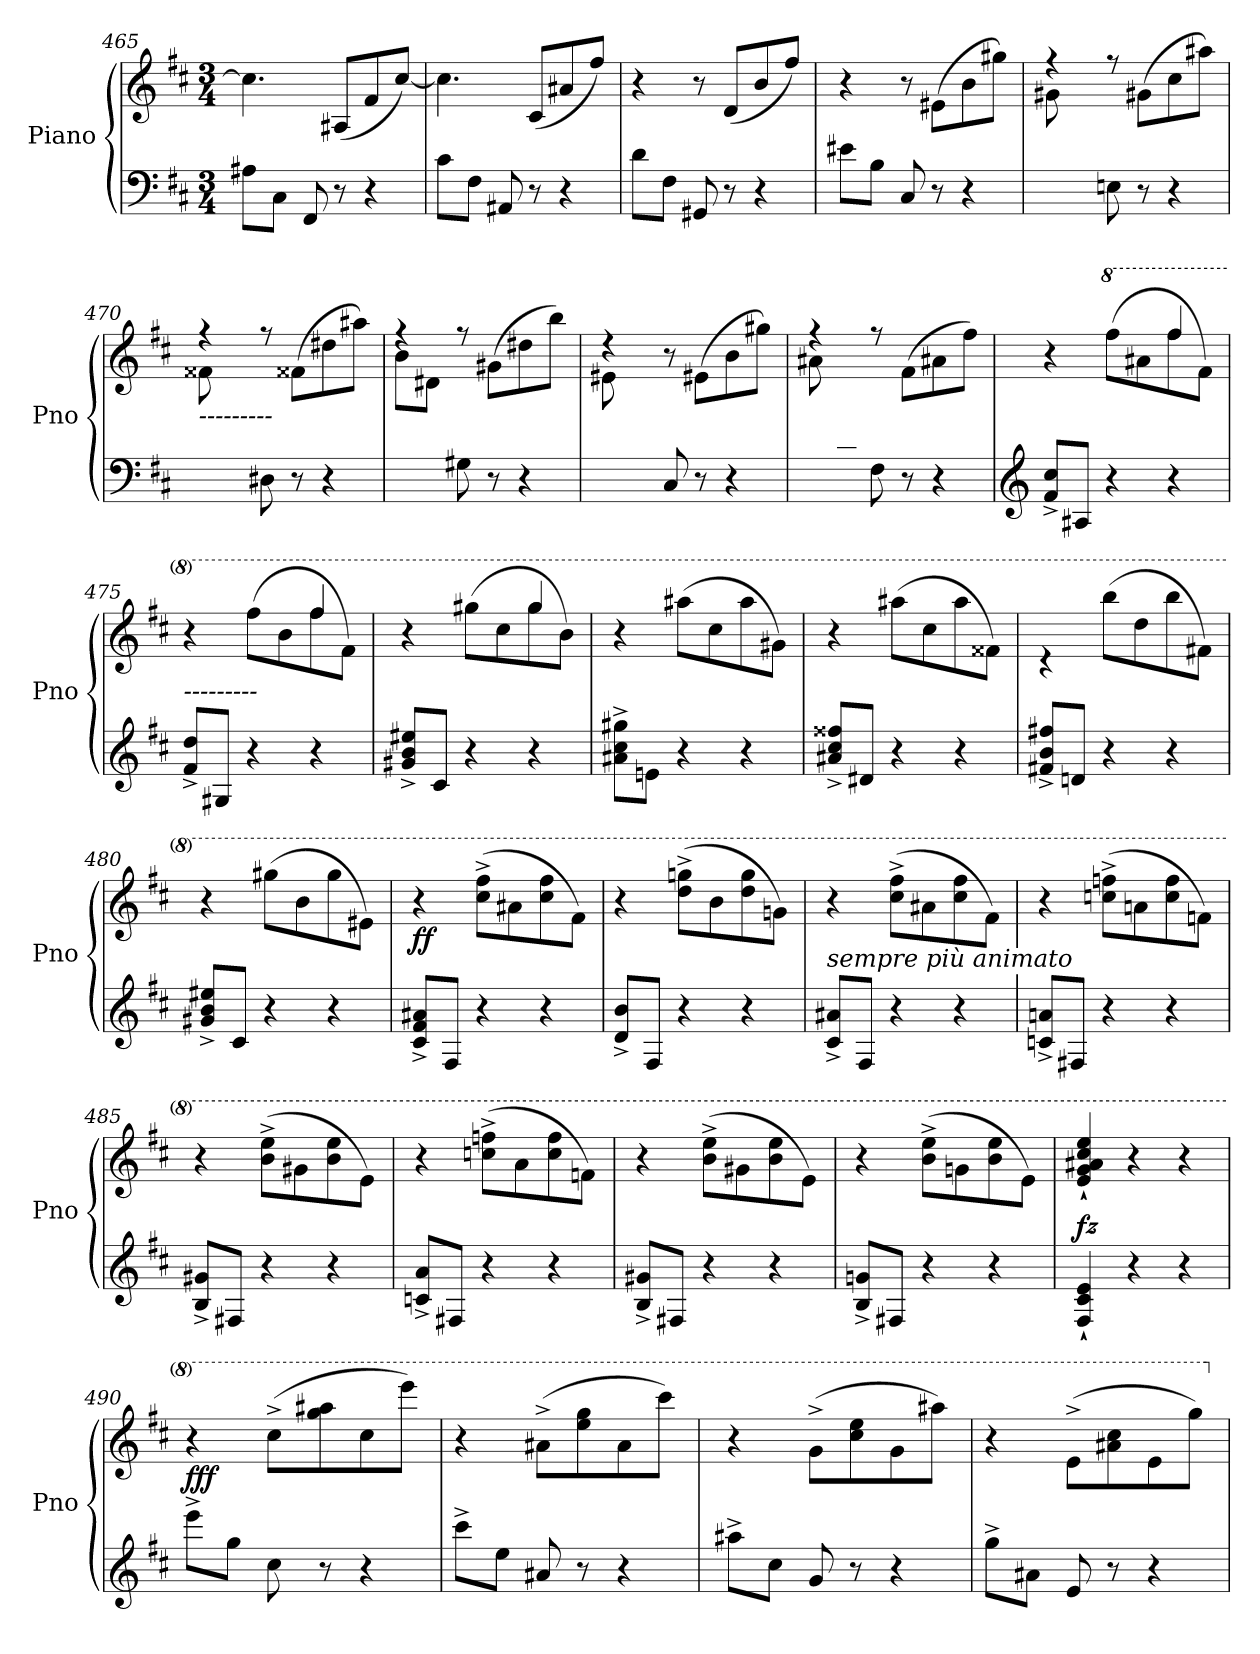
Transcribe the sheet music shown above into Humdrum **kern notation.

**kern	**kern	**dynam
*part1	*part1	*part1
*staff2	*staff1	*staff1/2
*I"Piano	*	*
*I'Pno	*	*
!!LO:LB:g=z
*clefF4	*clefG2	*
*k[f#c#]	*k[f#c#]	*
*M3/4	*M3/4	*
=465	=465	=465
!	!	!LO:DY:b
8A#X\L	4.cc#\]	other-dynamics
8C#\J	.	.
8FF#/	.	.
8r	(8A#X/L	.
4r	8f#/	.
.	[8cc#/J)	.
=466	=466	=466
8c#\L	4.cc#\]	.
8F#\J	.	.
8AA#X/	.	.
8r	(8c#/L	.
4r	8a#X/	.
.	8ff#/J)	.
=467	=467	=467
8d\L	4r	.
8F#\J	.	.
8GG#X/	8r	.
8r	(8d/L	.
4r	8b/	.
.	8ff#/J)	.
=468	=468	=468
8e#X\L	4r	.
8B\J	.	.
8C#/	8r	.
8r	(8e#X\L	.
4r	8b\	.
.	8gg#X\J)	.
=469	=469	=469
*	*^	*
8ryy	4rff	(8g#X\L	.
8A#X/J	.	2ryy	.
8En\)	8rff	.	.
8r	(8g#X\L	.	.
4r	8cc#\	.	.
.	8aa#X\J)	8ryy	.
!!LO:LB:g=z	!!
=470	=470	=470	=470
!LO:TX:a:i:t=---------	!	!	!
8ryy	4rff	(8f##X\L	.
8A#X/J	.	2ryy	.
8D#X\)	8rff	.	.
8r	(8f##X\L	.	.
4r	8dd#X\	.	.
.	8aa#X\J)	8ryy	.
=471	=471	=471	=471
4ryy	4rff	(8b\L	.
.	.	8d#X\J	.
8G#X\)	8rff	2ryy	.
8r	(8g#X\L	.	.
4r	8dd#X\	.	.
.	8bb\J)	.	.
=472	=472	=472	=472
8ryy	4r	(8e#X\L	.
8B/J	.	2ryy	.
8C#/)	8r	.	.
8r	(8e#X\L	.	.
4r	8b\	.	.
.	8gg#X\J)	8ryy	.
=473	=473	=473	=473
8ryy	4rff	(8a#X\L	.
8c#/J	.	2ryy	.
8F#\)	8rff	.	.
8r	(8f#\L	.	.
4r	8a#X\	.	.
.	8ff#\J)	8ryy	.
=474	=474	=474	=474
*clefG2	*	*	*
8f#/^ 8cc#/^L	4r	2ryy	.
8A#X/J	.	.	.
*	*8va	*	*
4r	(>8fff#\L	.	.
.	8aa#X\	.	.
4r	8fff#\	4fff#/	.
.	8ff#\J)	.	.
!!LO:LB:g=z	!!
=475	=475	=475	=475
!LO:TX:a:i:t=---------	!	!	!
8f#/^ 8dd/^L	4r	2ryy	.
8G#X/J	.	.	.
4r	(>8fff#\L	.	.
.	8bb\	.	.
4r	8fff#\	4fff#/	.
.	8ff#\J)	.	.
=476	=476	=476	=476
8g#X/^ 8b/^ 8ee#X/^L	4r	2ryy	.
8c#/J	.	.	.
4r	(>8ggg#X\L	.	.
.	8ccc#\	.	.
4r	8ggg#\	4ggg#/	.
.	8bb\J)	.	.
*	*v	*v	*
=477	=477	=477
8a#X\^ 8cc#\^ 8gg#X\^L	4r	.
8en\J	.	.
4r	(8aaa#X\L	.
.	8ccc#\	.
4r	8aaa#\	.
.	8gg#X\J)	.
=478	=478	=478
8a#X/^ 8cc#/^ 8ff##X/^L	4r	.
8d#X/J	.	.
4r	(8aaa#X\L	.
.	8ccc#\	.
4r	8aaa#\	.
.	8ff##X\J)	.
=479	=479	=479
8f#X/^ 8b/^ 8ff#X/^L	4rdd	.
8dn/J	.	.
4r	(8bbb\L	.
.	8ddd\	.
4r	8bbb\	.
.	8ff#X\J)	.
=480	=480	=480
8g#X/^ 8b/^ 8ee#X/^L	4r	.
8c#/J	.	.
4r	(8ggg#X\L	.
.	8bb\	.
4r	8ggg#\	.
.	8ee#X\J)	.
!!LO:PB:g=z
=481	=481	=481
!	!	!LO:DY:b
8c#/^ 8f#/^ 8a#X/^L	4r	ff
8F#/J	.	.
4r	(8ccc#\^ 8fff#\^L	.
.	8aa#X\	.
4r	8ccc#\ 8fff#\	.
.	8ff#\J)	.
=482	=482	=482
8d/^ 8b/^L	4r	.
8F#/J	.	.
4r	(8ddd\^ 8gggn\^L	.
.	8bb\	.
4r	8ddd\ 8ggg\	.
.	8ggn\J)	.
=483	=483	=483
!	!LO:TX:b:i:t=sempre più animato	!
8c#/^ 8a#X/^L	4r	.
8F#/J	.	.
4r	(8ccc#\^ 8fff#\^L	.
.	8aa#X\	.
4r	8ccc#\ 8fff#\	.
.	8ff#\J)	.
=484	=484	=484
8cn/^ 8an/^L	4r	.
8F#X/J	.	.
4r	(8cccn\^ 8fffn\^L	.
.	8aan\	.
4r	8ccc\ 8fff\	.
.	8ffn\J)	.
=485	=485	=485
8B/^ 8g#X/^L	4r	.
8F#X/J	.	.
4r	(8bb\^ 8eee\^L	.
.	8gg#X\	.
4r	8bb\ 8eee\	.
.	8ee\J)	.
=486	=486	=486
8cn/^ 8a/^L	4r	.
8F#X/J	.	.
4r	(8cccn\^ 8fffn\^L	.
.	8aa\	.
4r	8ccc\ 8fff\	.
.	8ffn\J)	.
!!LO:PB:g=z
=487	=487	=487
8B/^ 8g#X/^L	4r	.
8F#X/J	.	.
4r	(8bb\^ 8eee\^L	.
.	8gg#X\	.
4r	8bb\ 8eee\	.
.	8ee\J)	.
=488	=488	=488
8B/^ 8gn/^L	4r	.
8F#X/J	.	.
4r	(8bb\^ 8eee\^L	.
.	8ggn\	.
4r	8bb\ 8eee\	.
.	8ee\J)	.
=489	=489	=489
!	!	!LO:DY:a=2
4F#/` 4c#/` 4e/`	4ee/` 4gg/` 4aa#X/` 4ccc#/` 4eee/`	fz
4r	4r	.
4r	4r	.
=490	=490	=490
!	!	!LO:DY:a=2
8eee^\L	4r	fff
8gg\J	.	.
8cc#\	(8ccc#^\L	.
8r	8ggg\ 8aaa#X\	.
4r	8ccc#\	.
.	8eeee\J)	.
=491	=491	=491
8ccc#^\L	4r	.
8ee\J	.	.
8a#X/	(8aa#X^\L	.
8r	8eee\ 8ggg\	.
4r	8aa#\	.
.	8cccc#\J)	.
=492	=492	=492
8aa#X^\L	4r	.
8cc#\J	.	.
8g/	(8gg^\L	.
8r	8ccc#\ 8eee\	.
4r	8gg\	.
.	8aaa#X\J)	.
!!LO:LB:g=z
=493	=493	=493
8gg^\L	4r	.
8a#X\J	.	.
8e/	(>8ee^\L	.
8r	8aa#X\ 8ccc#\	.
4r	8ee\	.
.	8ggg\J)	.
*	*X8va	*
=	=	=
*-	*-	*-
